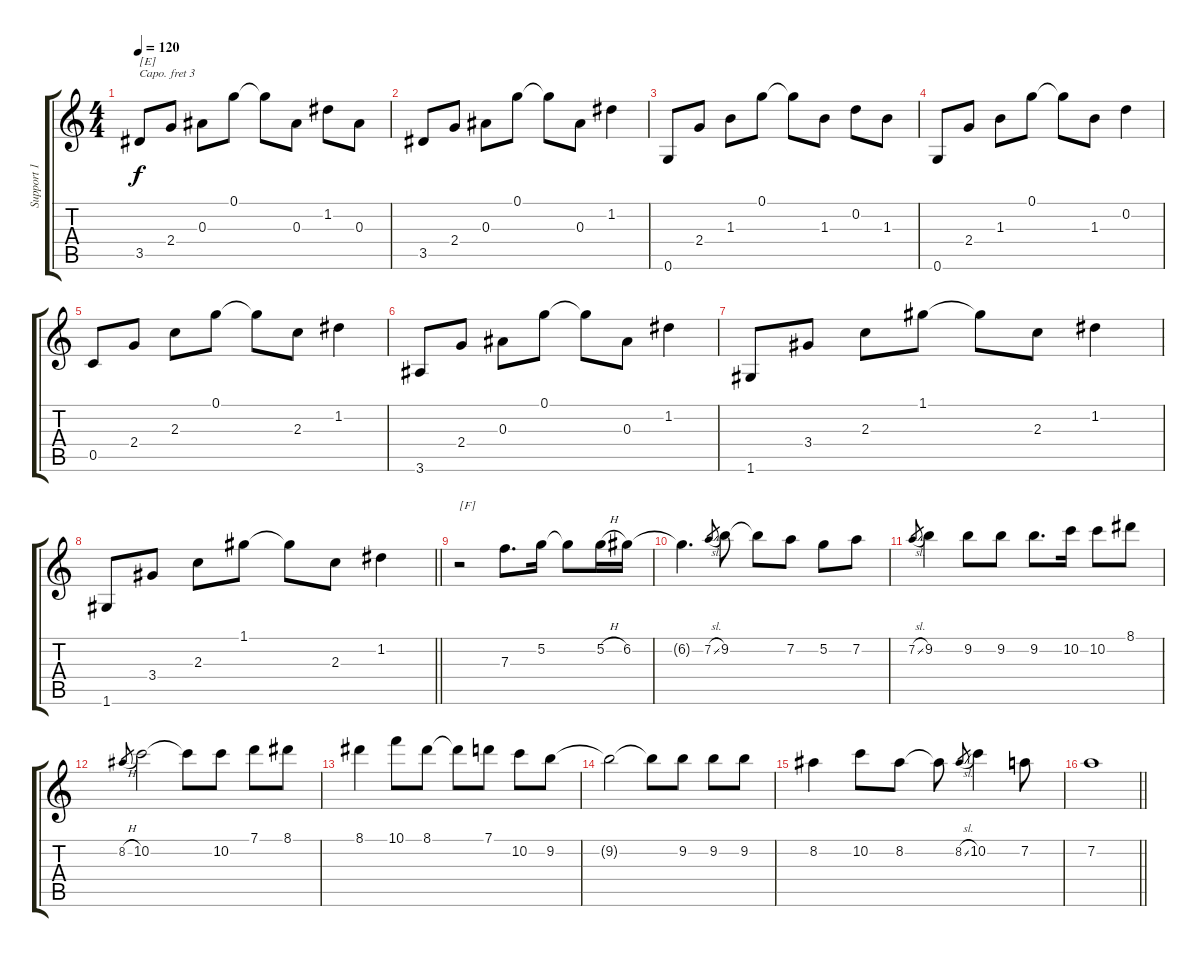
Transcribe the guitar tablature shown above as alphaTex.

\track ("Support 1" "Support 1") {mute instrument acousticguitarsteel}
\staff {score tabs}
\capo 3
\tuning (E4 B3 G3 D3 A2 E2) {hide}
\ts (4 4)
\tempo 120
\clef g2
\ks c
3.5.8{txt "[E]" dy f} 2.4.8 0.3.8 0.1.8 0.1{t}.8 0.3.8 1.2.8 0.3.8 |
3.5.8 2.4.8 0.3.8 0.1.8 0.1{t}.8 0.3.8 1.2.4 |
0.6.8 2.4.8 1.3.8 0.1.8 0.1{t}.8 1.3.8 0.2.8 1.3.8 |
0.6.8 2.4.8 1.3.8 0.1.8 0.1{t}.8 1.3.8 0.2.4 |
0.5.8 2.4.8 2.3.8 0.1.8 0.1{t}.8 2.3.8 1.2.4 |
3.6.8 2.4.8 0.3.8 0.1.8 0.1{t}.8 0.3.8 1.2.4 |
1.6.8 3.4.8 2.3.8 1.1.8 1.1{t}.8 2.3.8 1.2.4 |
\barLineRight lightlight
1.6.8 3.4.8 2.3.8 1.1.8 1.1{t}.8 2.3.8 1.2.4 |
r.2{txt "[F]"} 7.3.8{d} 5.2.16 5.2{t}.8 5.2{h}.16 6.2.16 |
6.2{t}.4{d} 7.2{sl}.8{gr} 9.2.8 9.2{t}.8 7.2.8 5.2.8 7.2.8 |
7.2{sl}.8{gr} 9.2.4 9.2.8 9.2.8 9.2.8{d} 10.2.16 10.2.8 8.1.8 |
8.2{h}.8{gr} 10.2.2 10.2{t}.8 10.2.8 7.1.8 8.1.8 |
8.1.4 10.1.8 8.1.8 8.1{t}.8 7.1.8 10.2.8 9.2.8 |
9.2{t}.2 9.2{t}.8 9.2.8 9.2.8 9.2.8 |
8.2.4 10.2.8 8.2.8 8.2{t}.8 8.2{sl}.8{gr} 10.2.4 7.2.8 |
\barLineRight lightlight
7.2.1
